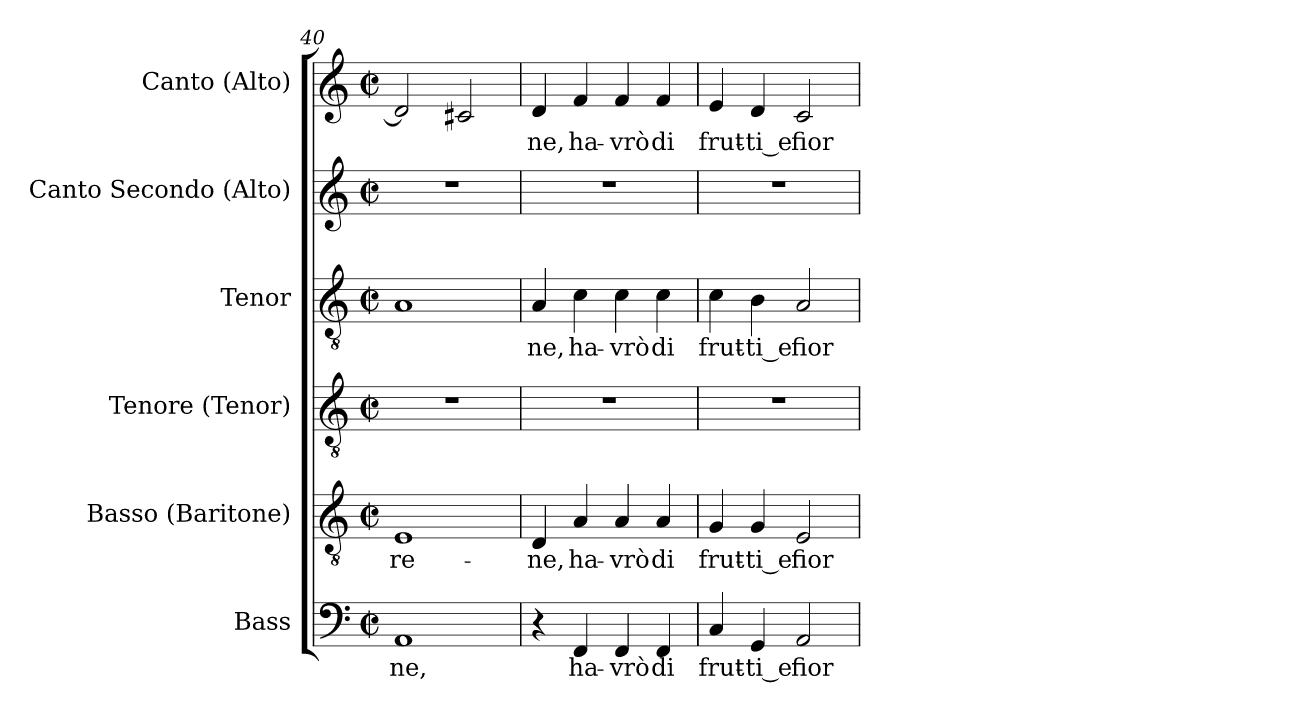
**kern	**text	**kern	**text	**kern	**kern	**text	**kern	**kern	**text
*part6	*part6	*part5	*part5	*part4	*part3	*part3	*part2	*part1	*part1
*staff6	*staff6	*staff5	*staff5	*staff4	*staff3	*staff3	*staff2	*staff1	*staff1
*I"Bass	*	*I"Basso (Baritone)	*	*I"Tenore (Tenor)	*I"Tenor	*	*I"Canto Secondo (Alto)	*I"Canto (Alto)	*
*I'B.	*	*I'Bar.	*	*I'T.	*I'T.	*	*I'A.	*I'A.	*
*clefF4	*	*clefGv2	*	*clefGv2	*clefGv2	*	*clefG2	*clefG2	*
*	*	*ITrd7c12	*	*ITrd7c12	*ITrd7c12	*	*	*	*
*k[]	*	*k[]	*	*k[]	*k[]	*	*k[]	*k[]	*
*C:	*	*C:	*	*C:	*C:	*	*C:	*C:	*
*M2/2	*	*M2/2	*	*M2/2	*M2/2	*	*M2/2	*M2/2	*
*met(c|)	*	*met(c|)	*	*met(c|)	*met(c|)	*	*met(c|)	*met(c|)	*
=40	=40	=40	=40	=40	=40	=40	=40	=40	=40
!	!LO:LY:b:color=#000000	!	!	!	!	!	!	!	!
!	!	!	!LO:LY:b:color=#000000	!	!	!	!	!	!
1AAi	-ne,	1EEi	-re-	1r	1AAi	.	1r	2di/]	.
.	.	.	.	.	.	.	.	2c#Xi/	.
!!LO:LB:g=z
=41	=41	=41	=41	=41	=41	=41	=41	=41	=41
!	!	!	!LO:LY:b:color=#000000	!	!	!	!	!	!
!	!	!	!	!	!	!LO:LY:b:color=#000000	!	!	!
!	!	!	!	!	!	!	!	!	!LO:LY:b:color=#000000
4r	.	4DDi/	-ne,	1r	4AAi/	-ne,	1r	4di/	-ne,
!	!LO:LY:b:color=#000000	!	!	!	!	!	!	!	!
!	!	!	!LO:LY:b:color=#000000	!	!	!	!	!	!
!	!	!	!	!	!	!LO:LY:b:color=#000000	!	!	!
!	!	!	!	!	!	!	!	!	!LO:LY:b:color=#000000
4FFi/	ha-	4AAi/	ha-	.	4Ci\	ha-	.	4fi/	ha-
!	!LO:LY:b:color=#000000	!	!	!	!	!	!	!	!
!	!	!	!LO:LY:b:color=#000000	!	!	!	!	!	!
!	!	!	!	!	!	!LO:LY:b:color=#000000	!	!	!
!	!	!	!	!	!	!	!	!	!LO:LY:b:color=#000000
4FFi/	-vrò	4AAi/	-vrò	.	4Ci\	-vrò	.	4fi/	-vrò
!	!LO:LY:b:color=#000000	!	!	!	!	!	!	!	!
!	!	!	!LO:LY:b:color=#000000	!	!	!	!	!	!
!	!	!	!	!	!	!LO:LY:b:color=#000000	!	!	!
!	!	!	!	!	!	!	!	!	!LO:LY:b:color=#000000
4FFi/	di	4AAi/	di	.	4Ci\	di	.	4fi/	di
=42	=42	=42	=42	=42	=42	=42	=42	=42	=42
!	!LO:LY:b:color=#000000	!	!	!	!	!	!	!	!
!	!	!	!LO:LY:b:color=#000000	!	!	!	!	!	!
!	!	!	!	!	!	!LO:LY:b:color=#000000	!	!	!
!	!	!	!	!	!	!	!	!	!LO:LY:b:color=#000000
4Ci/	frut-	4GGi/	frut-	1r	4Ci\	frut-	1r	4ei/	frut-
!	!LO:LY:b:color=#000000	!	!	!	!	!	!	!	!
!	!	!	!LO:LY:b:color=#000000	!	!	!	!	!	!
!	!	!	!	!	!	!LO:LY:b:color=#000000	!	!	!
!	!	!	!	!	!	!	!	!	!LO:LY:b:color=#000000
4GGi/	-ti_e	4GGi/	-ti_e	.	4BBi\	-ti_e	.	4di/	-ti_e
!	!LO:LY:b:color=#000000	!	!	!	!	!	!	!	!
!	!	!	!LO:LY:b:color=#000000	!	!	!	!	!	!
!	!	!	!	!	!	!LO:LY:b:color=#000000	!	!	!
!	!	!	!	!	!	!	!	!	!LO:LY:b:color=#000000
2AAi/	fior	2EEi/	fior	.	2AAi/	fior	.	2ci/	fior
=	=	=	=	=	=	=	=	=	=
*-	*-	*-	*-	*-	*-	*-	*-	*-	*-
